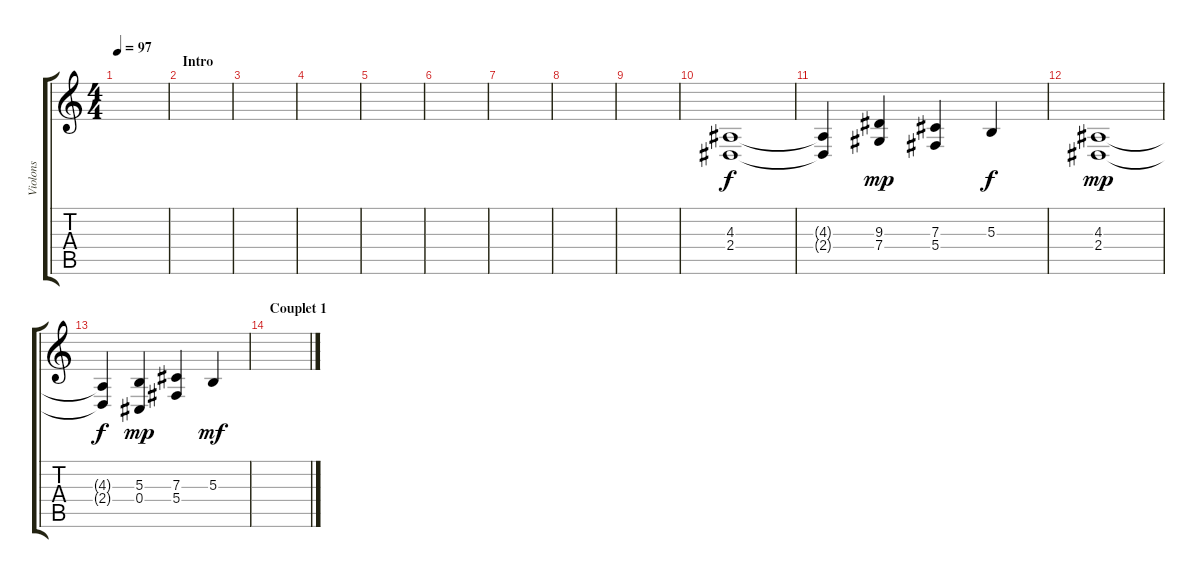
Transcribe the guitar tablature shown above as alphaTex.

\track ("Violons" "Violons") {instrument stringensemble1}
\staff {score tabs}
\tuning (Eb4 Bb3 Gb3 Db3 Ab2 Eb2) {hide}
\ts (4 4)
\tempo 97
\clef g2
\ks c
|
\section ("" "Intro")
|
|
|
|
|
|
|
|
(4.3 2.4).1 |
(4.3{t} 2.4{t}).4{dy f} (9.3 7.4).4{dy mp} (7.3 5.4).4 5.3.4{dy f} |
(4.3 2.4).1{dy mp} |
(4.3{t} 2.4{t}).4{dy f} (5.3 0.4).4{dy mp} (7.3 5.4).4 5.3.4{dy mf} |
\section ("" "Couplet 1")
